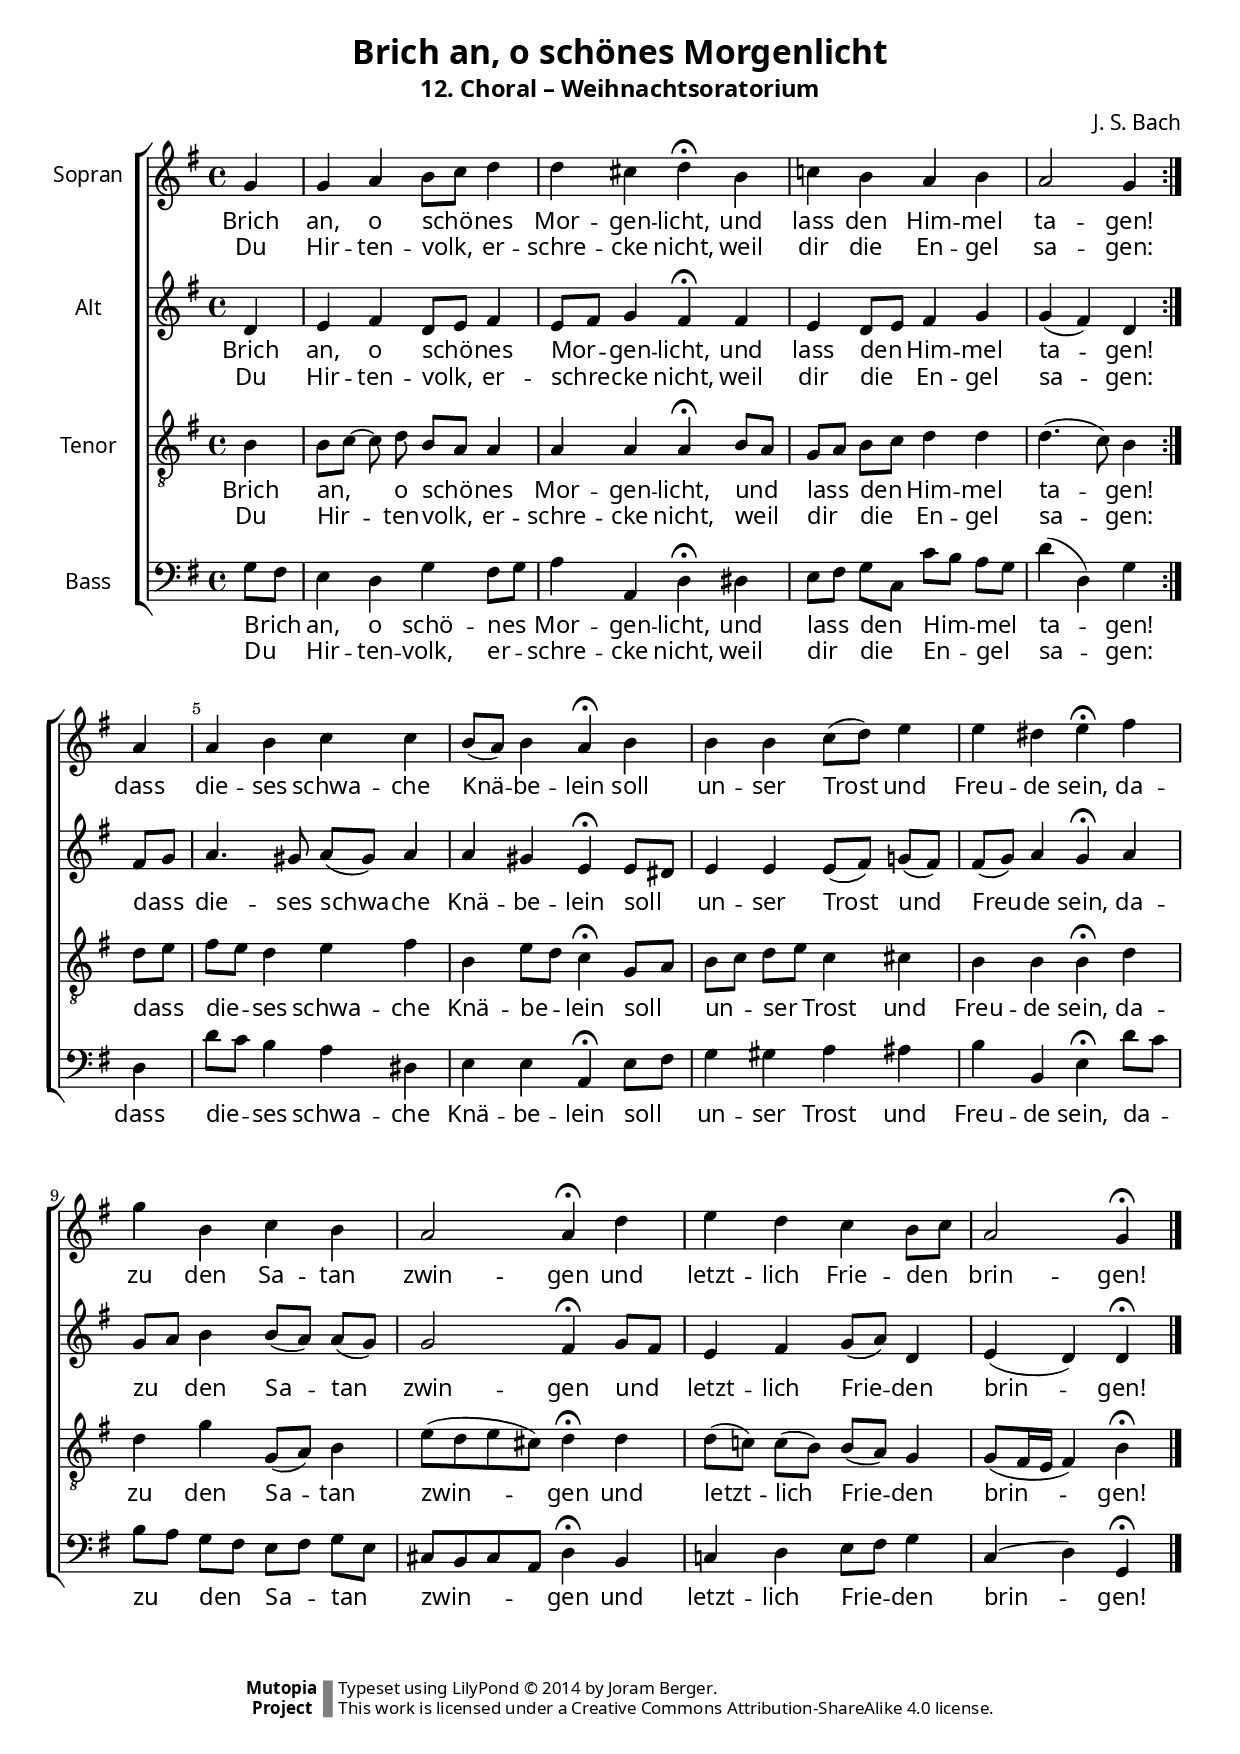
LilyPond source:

\version "2.18.0"
\language "deutsch"

\header {
  title = "Brich an, o schönes Morgenlicht"
  subtitle = "12. Choral – Weihnachtsoratorium"
  composer = "J. S. Bach"
  shortcomposer = "Bach"
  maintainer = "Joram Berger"
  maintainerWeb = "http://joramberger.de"
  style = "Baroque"
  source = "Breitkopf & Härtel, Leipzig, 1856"
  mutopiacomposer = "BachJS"
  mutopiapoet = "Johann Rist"
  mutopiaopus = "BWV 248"
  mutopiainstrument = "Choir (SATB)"
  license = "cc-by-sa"
  date = "1734"
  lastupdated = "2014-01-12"
  % footer = "Mutopia-2014/01/00-000"
  % tagline and copyright can be updated with the default
  % Mutopia tagline, this one is a candidate for a new
  % Mutopia default, but not yet decided.
  thecopyright = "Creative Commons Attribution-ShareAlike 4.0"
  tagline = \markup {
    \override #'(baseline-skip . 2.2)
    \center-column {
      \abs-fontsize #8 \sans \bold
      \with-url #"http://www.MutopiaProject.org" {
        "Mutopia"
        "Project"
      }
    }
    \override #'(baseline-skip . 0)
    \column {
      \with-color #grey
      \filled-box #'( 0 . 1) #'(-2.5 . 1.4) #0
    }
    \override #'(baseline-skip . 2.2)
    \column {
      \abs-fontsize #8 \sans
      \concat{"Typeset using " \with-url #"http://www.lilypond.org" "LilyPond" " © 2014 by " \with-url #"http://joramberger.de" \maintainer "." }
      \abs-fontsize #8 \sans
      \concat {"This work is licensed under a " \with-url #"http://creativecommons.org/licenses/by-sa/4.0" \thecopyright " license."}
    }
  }
}

#(set-global-staff-size 18.1)


\paper {
  ragged-bottom = ##f
  ragged-last-bottom = ##f
  last-bottom-spacing #'basic-distance = 15
  myStaffSize = #18.5
  fonts = #(make-pango-font-tree
            "Linux Libertine O"
            "Linux Biolinum O"
            "Ubuntu Mono"
            (/ myStaffSize 20))
}

\layout {
  \override Staff.ClefModifier.font-name = #"Century Schoolbook L bold italic"
  \override Staff.ClefModifier.extra-offset = #'(-0.3 . 0.07)
  \override Score.BarNumber.font-name = #"Century Schoolbook L"
}

global = {
  \key g \major
  \time 4/4
  \partial 4
  \autoBeamOff
  \accidentalStyle modern-voice
}

fe = \fermata

soprano = \relative c'' {
  \global
  \repeat volta 2 {
    g4 | g a h8[ c] d4 | d cis d\fe
    h4 | c h a h | a2 g4
  } \break
  a4  | \once \override Score.BarNumber.break-visibility = #all-visible
  a h c c | h8[( a]) h4 a\fe
  h4 | h h c8[( d]) e4 | e dis e\fe
  fis4 | g h, c h | a2 a4\fe
  d4 | e d c h8[ c] | a2 g='4\fe
  \bar "|."
}

alto = \relative c' {
  \global
  \repeat volta 2 {
    d4 | e fis d8[ e] fis4 | e8[ fis] g4 fis\fe
    fis4 | e d8[ e] fis4 g | g( fis) d
  }
  fis8[ g] | a4. gis8 a[( gis]) a4 | a gis e\fe
  e8[ dis] | e4 e e8[( fis]) g[( fis]) | fis8[( g]) a4 g\fe
  a4 | g8[ a] h4 h8[( a]) a[( g]) | g2 fis4\fe
  g8[ fis] | e4 fis g8[( a]) d,4 | e( d) d='\fe
}

tenor = \relative c' {
  \global
  \repeat volta 2 {
    h4 | h8[ c] ~ c d h[ a] a4 | a a a\fe
    h8[a] | g[a] h[ c] d4 d | d4.( c8) h4
  }
  d8[ e] | fis[ e] d4 e fis | h, e8[ d] c4\fe
  g8[ a] | h[ c] d[ e] c4 cis | h h h\fe
  d4 | d g g,8[( a]) h4 | e8[( d e cis]) d4\fe
  d4 | d8[( c]) c[( h]) h[( a]) g4 | g8[( fis16 e] fis4) h=\fe
}

bass = \relative c' {
  \global
  \repeat volta 2 {
    g8[ fis] | e4 d g fis8[ g] | a4 a, d\fe
    dis4 | e8[ fis] g[ c,] c'[ h] a[ g] | d'4( d,) g
  }
  d4 | d'8[ c] h4 a dis, | e e a,\fe
  e'8[ fis] | g4 gis a ais | h h, e\fe
  d'8[ c] | h[ a] g[ fis] e[ fis] g[ e] | cis[ h cis a] d4\fe
  h4 | c d e8[ fis] g4 | \shape #'((0 . -0.2) (0 . -0.8) (0 . -0.8) (0 . 0)) Slur c,( d) g,=,\fe
}


text = \lyricmode {
  Brich an, o schö -- nes Mor -- gen -- licht, und lass den Him -- mel ta -- gen!
  dass die -- ses schwa -- che Knä -- be -- lein soll un -- ser Trost und Freu -- de sein,
  da -- zu den Sa -- tan zwin -- gen und letzt -- lich Frie -- den brin -- gen!
}

textB = \lyricmode {
  Du Hir -- ten -- volk, er -- schre -- cke nicht, weil dir die En -- gel sa -- gen:
}


\score {
  \new ChoirStaff <<
    \new Staff \with {
      instrumentName = "Sopran"
    } { \soprano }
    \addlyrics { \text }
    \addlyrics { \textB }
    \new Staff \with {
      instrumentName = "Alt"
    } { \alto }
    \addlyrics { \text }
    \addlyrics { \textB }
    \new Staff \with {
      instrumentName = "Tenor"
    } { \clef "treble_8" \tenor }
    \addlyrics { \text }
    \addlyrics { \textB }
    \new Staff \with {
      instrumentName = "Bass"
    } { \clef "bass" \bass }
    \addlyrics { \text }
    \addlyrics { \textB }
  >>
  \layout { }
}

\score {
  <<
    \soprano
    \alto
    \tenor
    \bass
  >>
  \midi {
    \set Score.midiInstrument = "oboe"
    \tempo 4 = 100
  }
}
